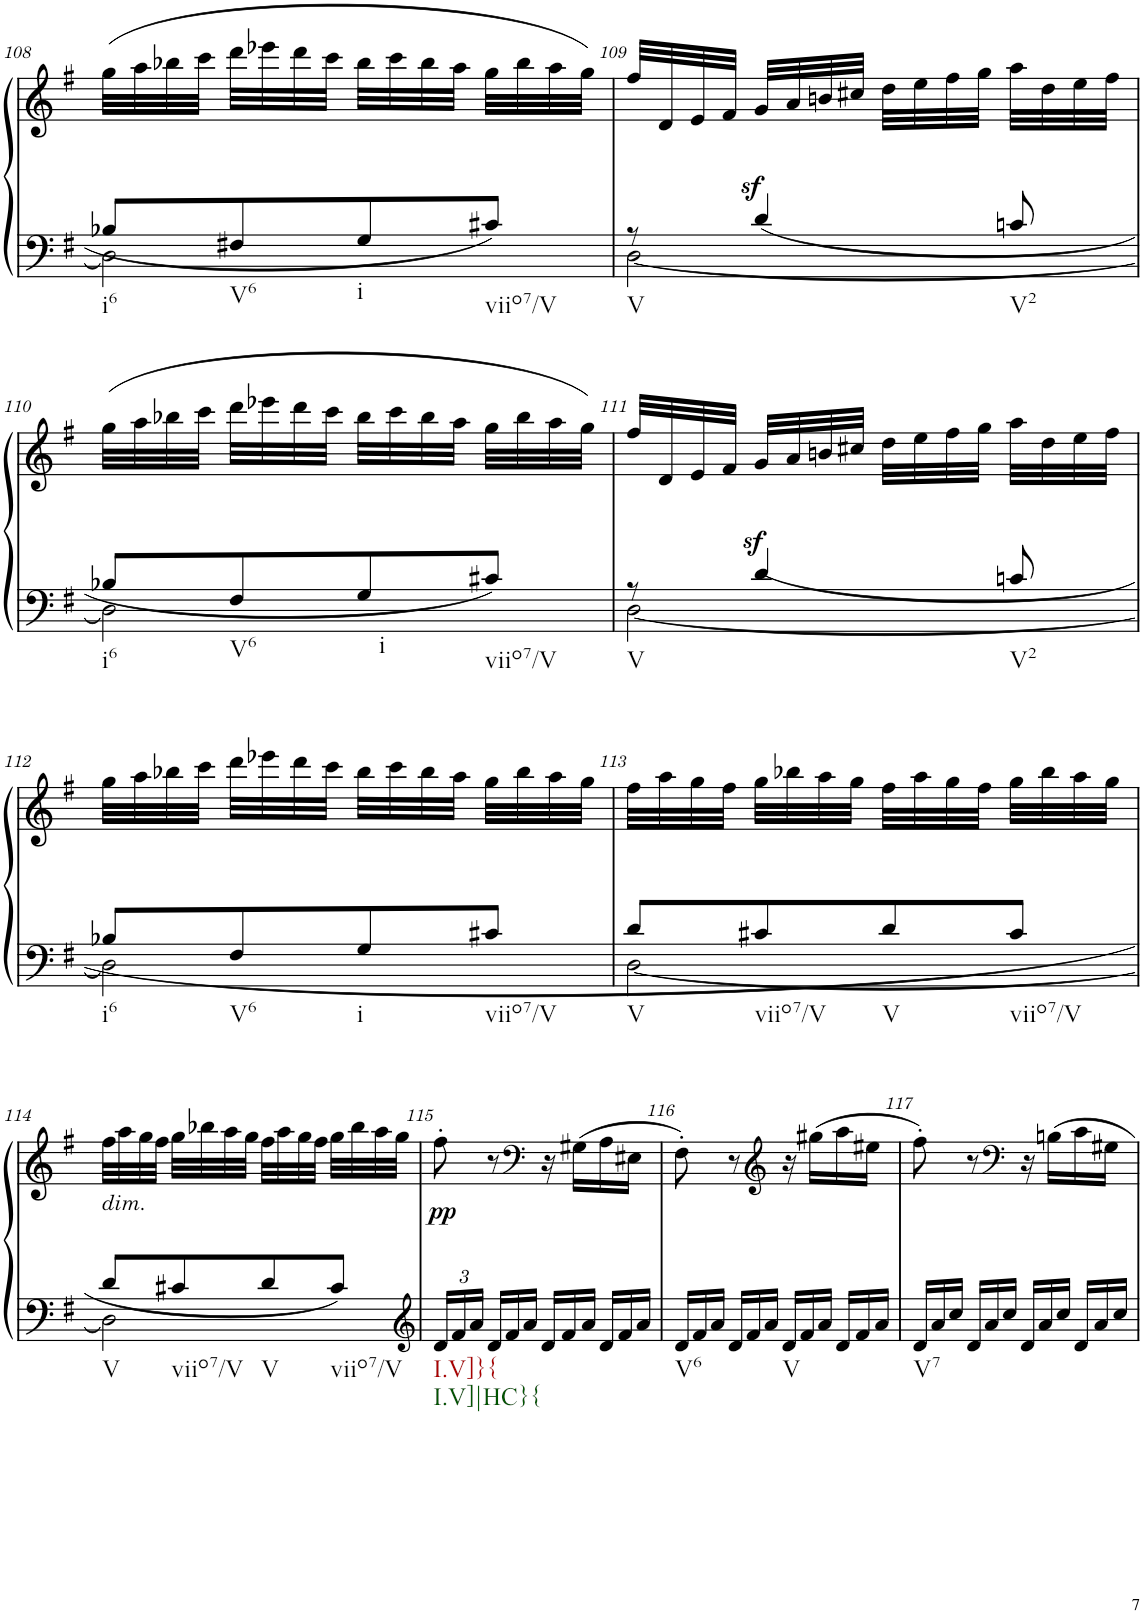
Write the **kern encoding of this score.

**kern	**kern	**dynam
*part1	*part1	*part1
*staff2	*staff1	*staff1/2
*I"Piano	*	*
*I'Pno	*	*
!!LO:PB:g=z
*clefF4	*clefG2	*
*k[f#]	*k[f#]	*
*G:	*G:	*
*M2/4	*M2/4	*
=108	=108	=108
*^	*	*
*	*^	*	*
!LO:TX:b:t=i6	!	!	!	!
!LO:TX:b:t=V6	!	!	!	!
!LO:TX:b:t=i	!	!	!	!
!LO:TX:b:t=viio7/V	!	!	!	!
2ryy	8B-X/L	2D\]	(32gg\LLL	.
.	.	.	32aa\	.
.	.	.	32bb-X\	.
.	.	.	32ccc\JJJ	.
.	8F#X/	.	32ddd\LLL	.
.	.	.	32eee-X\	.
.	.	.	32ddd\	.
.	.	.	32ccc\JJJ	.
.	8G/	.	32bb-\LLL	.
.	.	.	32ccc\	.
.	.	.	32bb-\	.
.	.	.	32aa\JJJ	.
.	8c#X/J	.	32gg\LLL	.
.	.	.	32bb-\	.
.	.	.	32aa\	.
.	.	.	32gg\JJJ)	.
=109	=109	=109	=109	=109
!LO:TX:b:t=V	!	!	!	!
!LO:TX:b:t=V2	!	!	!	!
2ryy	8r	[2D\	32ff#/LLL	.
.	.	.	32d/	.
.	.	.	32e/	.
.	.	.	32f#/JJJ	.
!	!	!	!	!LO:DY:a=2
.	4d/	.	32g/LLL	sf
.	.	.	32a/	.
.	.	.	32bn/	.
.	.	.	32cc#X/JJJ	.
.	.	.	32dd\LLL	.
.	.	.	32ee\	.
.	.	.	32ff#\	.
.	.	.	32gg\JJJ	.
.	8cn/	.	32aa\LLL	.
.	.	.	32dd\	.
.	.	.	32ee\	.
.	.	.	32ff#\JJJ	.
!!LO:LB:g=z
=110	=110	=110	=110	=110
!LO:TX:b:t=i6	!	!	!	!
!LO:TX:b:t=V6	!	!	!	!
!LO:TX:b:t=i	!	!	!	!
!LO:TX:b:t=viio7/V	!	!	!	!
2ryy	8B-X/L	2D\]	(32gg\LLL	.
.	.	.	32aa\	.
.	.	.	32bb-X\	.
.	.	.	32ccc\JJJ	.
.	8F#/	.	32ddd\LLL	.
.	.	.	32eee-X\	.
.	.	.	32ddd\	.
.	.	.	32ccc\JJJ	.
.	8G/	.	32bb-\LLL	.
.	.	.	32ccc\	.
.	.	.	32bb-\	.
.	.	.	32aa\JJJ	.
.	8c#X/J	.	32gg\LLL	.
.	.	.	32bb-\	.
.	.	.	32aa\	.
.	.	.	32gg\JJJ)	.
=111	=111	=111	=111	=111
!LO:TX:b:t=V	!	!	!	!
!LO:TX:b:t=V2	!	!	!	!
2ryy	8r	[2D\	32ff#/LLL	.
.	.	.	32d/	.
.	.	.	32e/	.
.	.	.	32f#/JJJ	.
!	!	!	!	!LO:DY:a=2
.	4d/	.	32g/LLL	sf
.	.	.	32a/	.
.	.	.	32bn/	.
.	.	.	32cc#X/JJJ	.
.	.	.	32dd\LLL	.
.	.	.	32ee\	.
.	.	.	32ff#\	.
.	.	.	32gg\JJJ	.
.	8cn/	.	32aa\LLL	.
.	.	.	32dd\	.
.	.	.	32ee\	.
.	.	.	32ff#\JJJ	.
!!LO:LB:g=z
=112	=112	=112	=112	=112
!LO:TX:b:t=i6	!	!	!	!
!LO:TX:b:t=V6	!	!	!	!
!LO:TX:b:t=i	!	!	!	!
!LO:TX:b:t=viio7/V	!	!	!	!
2ryy	8B-X/L	2D\]	32gg\LLL	.
.	.	.	32aa\	.
.	.	.	32bb-X\	.
.	.	.	32ccc\JJJ	.
.	8F#/	.	32ddd\LLL	.
.	.	.	32eee-X\	.
.	.	.	32ddd\	.
.	.	.	32ccc\JJJ	.
.	8G/	.	32bb-\LLL	.
.	.	.	32ccc\	.
.	.	.	32bb-\	.
.	.	.	32aa\JJJ	.
.	8c#X/J	.	32gg\LLL	.
.	.	.	32bb-\	.
.	.	.	32aa\	.
.	.	.	32gg\JJJ	.
=113	=113	=113	=113	=113
!LO:TX:b:t=V	!	!	!	!
!LO:TX:b:t=viio7/V	!	!	!	!
!LO:TX:b:t=V	!	!	!	!
!LO:TX:b:t=viio7/V	!	!	!	!
2ryy	8d/L	[2D\	32ff#\LLL	.
.	.	.	32aa\	.
.	.	.	32gg\	.
.	.	.	32ff#\JJJ	.
.	8c#X/	.	32gg\LLL	.
.	.	.	32bb-X\	.
.	.	.	32aa\	.
.	.	.	32gg\JJJ	.
.	8d/	.	32ff#\LLL	.
.	.	.	32aa\	.
.	.	.	32gg\	.
.	.	.	32ff#\JJJ	.
.	8c#/J	.	32gg\LLL	.
.	.	.	32bb-\	.
.	.	.	32aa\	.
.	.	.	32gg\JJJ	.
!!LO:LB:g=z
=114	=114	=114	=114	=114
!	!	!	!LO:TX:b:i:t=dim.	!
!LO:TX:b:t=V	!	!	!	!
!LO:TX:b:t=viio7/V	!	!	!	!
!LO:TX:b:t=V	!	!	!	!
!LO:TX:b:t=viio7/V	!	!	!	!
2ryy	8d/L	2D\]	32ff#\LLL	.
.	.	.	32aa\	.
.	.	.	32gg\	.
.	.	.	32ff#\JJJ	.
.	8c#X/	.	32gg\LLL	.
.	.	.	32bb-X\	.
.	.	.	32aa\	.
.	.	.	32gg\JJJ	.
.	8d/	.	32ff#\LLL	.
.	.	.	32aa\	.
.	.	.	32gg\	.
.	.	.	32ff#\JJJ	.
.	8c#/J	.	32gg\LLL	.
.	.	.	32bb-\	.
.	.	.	32aa\	.
.	.	.	32gg\JJJ	.
*v	*v	*v	*	*
=115	=115	=115
*clefG2	*	*
*^	*	*
*	*Xbrackettup	*	*
!LO:TX:b:t=I.V]}{	!	!	!
!LO:TX:b:t=I.V]|HC}{	!	!	!
!	!	!	!LO:DY:b
2ryy	24d/LL	8ff#'\	pp
.	24f#/	.	.
.	24a/JJ	.	.
*	*Xtuplet	*	*
.	24d/LL	8r	.
.	24f#/	.	.
.	24a/JJ	.	.
*	*	*clefF4	*
.	24d/LL	16r	.
.	24f#/	.	.
.	.	(16G#X\LL	.
.	24a/JJ	.	.
.	24d/LL	16A\	.
.	24f#/	.	.
.	.	16E#X\JJ	.
.	24a/JJ	.	.
=116	=116	=116	=116
!LO:TX:b:t=V6	!	!	!
!LO:TX:b:t=V	!	!	!
2ryy	24d/LL	8F#'\)	.
.	24f#/	.	.
.	24a/JJ	.	.
.	24d/LL	8r	.
.	24f#/	.	.
.	24a/JJ	.	.
*	*	*clefG2	*
.	24d/LL	16r	.
.	24f#/	.	.
.	.	(16gg#X\LL	.
.	24a/JJ	.	.
.	24d/LL	16aa\	.
.	24f#/	.	.
.	.	16ee#X\JJ	.
.	24a/JJ	.	.
=117	=117	=117	=117
!LO:TX:b:t=V7	!	!	!
2ryy	24d/LL	8ff#'\)	.
.	24a/	.	.
.	24cc/JJ	.	.
.	24d/LL	8r	.
.	24a/	.	.
.	24cc/JJ	.	.
*	*	*clefF4	*
.	24d/LL	16r	.
.	24a/	.	.
.	.	16Bn\LL	.
.	24cc/JJ	.	.
.	24d/LL	16c\	.
.	24a/	.	.
.	.	16G#X\JJ	.
.	24cc/JJ	.	.
*v	*v	*	*
=	=	=
*-	*-	*-
